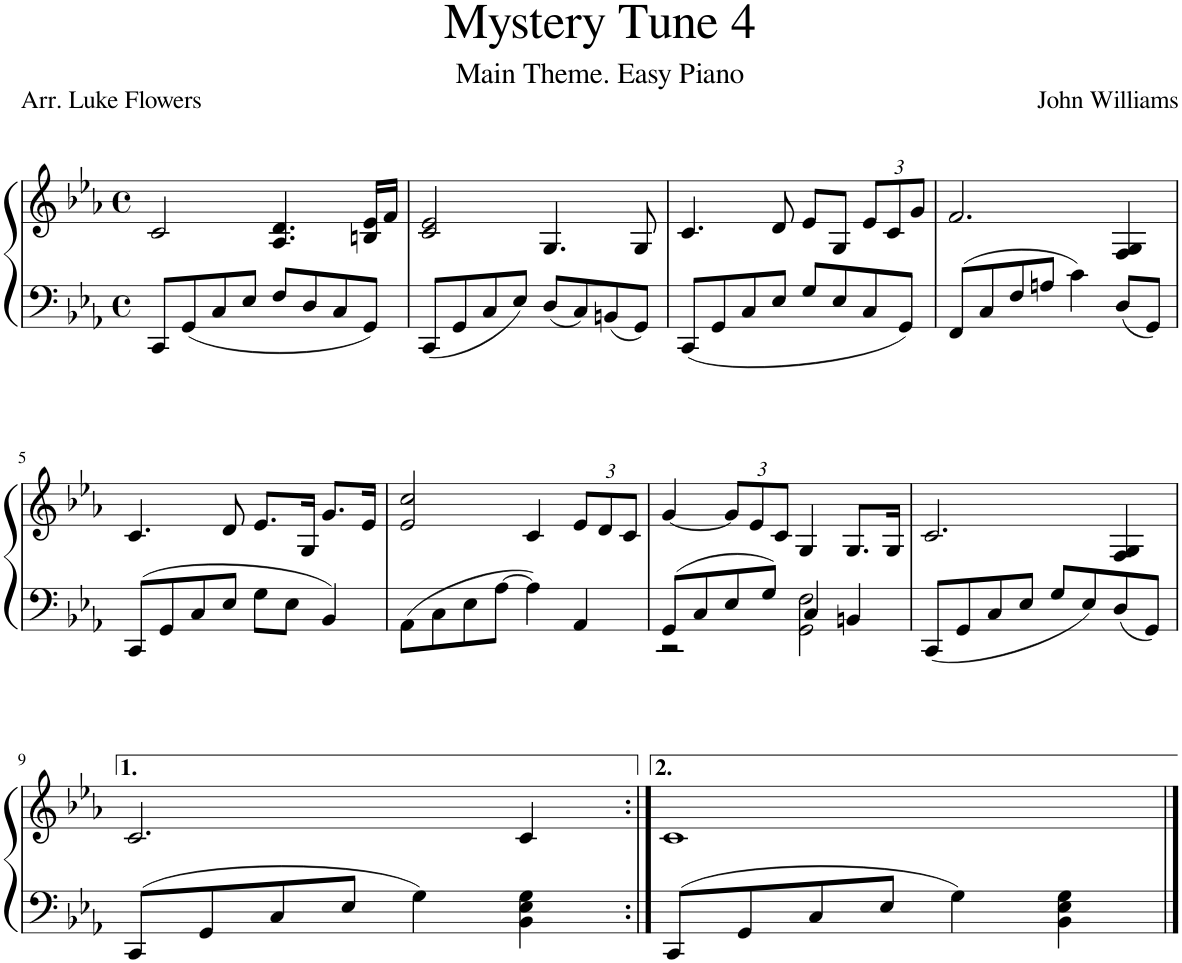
**kern	**kern
*part1	*part1
*staff2	*staff1
*I"Piano	*
*I'Pno.	*
*clefF4	*clefG2
*k[b-e-a-]	*k[b-e-a-]
*M4/4	*M4/4
*met(c)	*met(c)
=1	=1
8CC/L	2c/
8GG/	.
8C/	.
8E-/J	.
8F/L	4.A-/ 4.d/
8D/	.
8C/	.
8GG/J	16Bn/ 16e-/LL
.	16f/JJ
=2	=2
8CC/L	2c/ 2e-/
8GG/	.
8C/	.
8E-/J	.
8D/L	4.G/
8C/	.
8BBn/	.
8GG/J	8G/
=3	=3
8CC/L	4.c/
8GG/	.
8C/	.
8E-/J	8d/
8G/L	8e-/L
8E-/	8G/J
*	*Xbrackettup
8C/	12e-/L
.	12c/
8GG/J	.
.	12g/J
=4	=4
8FF/L	2.f/
8C/	.
8F/	.
8An/J	.
4c\	.
8D/L	4F/ 4G/
8GG/J	.
!!LO:LB:g=z
=5	=5
8CC/L	4.c/
8GG/	.
8C/	.
8E-/J	8d/
8G\L	8.e-/L
8E-\J	.
.	16G/Jk
4BB-/	8.g/L
.	16e-/Jk
=6	=6
8AA-\L	2e-/ 2cc/
8C\	.
8E-\	.
[8A-\J	.
4A-\]	4c/
4AA-/	12e-/L
.	12d/
.	12c/J
=7	=7
*^	*
8GG/L	2r	[4g/
8C/	.	.
8E-/	.	12g/L]
.	.	12e-/
8G/J	.	.
.	.	12c/J
4C/	2GG\ 2F\	4G/
4BBn/	.	8.G/L
.	.	16G/Jk
*v	*v	*
=8	=8
8CC/L	2.c/
8GG/	.
8C/	.
8E-/J	.
8G/L	.
8E-/	.
8D/	4F/ 4G/
8GG/J	.
!!LO:LB:g=z
=9	=9
8CC/L	2.c/
8GG/	.
8C/	.
8E-/J	.
4G\	.
4BB-\ 4E-\ 4G\	4c/
=10:|!	=10:|!
8CC/L	1c
8GG/	.
8C/	.
8E-/J	.
4G\	.
4BB-\ 4E-\ 4G\	.
==	==
*-	*-
